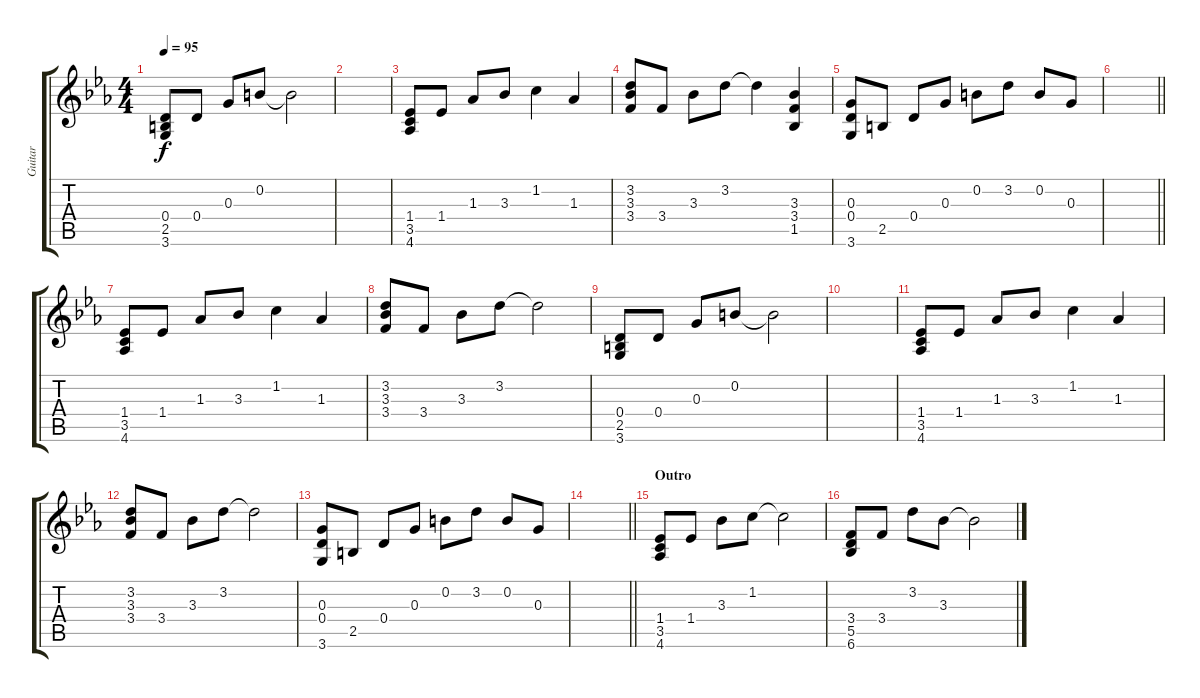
\track ("Guitar" "Guitar") {instrument electricguitarclean}
\staff {score tabs}
\tuning (E4 B3 G3 D3 A2 E2) {hide}
\ts (4 4)
\tempo 95
\clef g2
\ks eb
(0.4 2.5 3.6).8{dy f} 0.4.8 0.3.8 0.2.8 0.2{t}.2 |
|
(1.4 3.5 4.6).8 1.4.8 1.3.8 3.3.8 1.2.4 1.3.4 |
(3.2 3.3 3.4).8 3.4.8 3.3.8 3.2.8 3.2{t}.4 (3.3 3.4 1.5).4 |
(0.3 0.4 3.6).8 2.5.8 0.4.8 0.3.8 0.2.8 3.2.8 0.2.8 0.3.8 |
\barLineRight lightlight
|
\section ("" "")
(1.4 3.5 4.6).8 1.4.8 1.3.8 3.3.8 1.2.4 1.3.4 |
(3.2 3.3 3.4).8 3.4.8 3.3.8 3.2.8 3.2{t}.2 |
(0.4 2.5 3.6).8 0.4.8 0.3.8 0.2.8 0.2{t}.2 |
|
(1.4 3.5 4.6).8 1.4.8 1.3.8 3.3.8 1.2.4 1.3.4 |
(3.2 3.3 3.4).8 3.4.8 3.3.8 3.2.8 3.2{t}.2 |
(0.3 0.4 3.6).8 2.5.8 0.4.8 0.3.8 0.2.8 3.2.8 0.2.8 0.3.8 |
\barLineRight lightlight
|
\section ("" "Outro")
(1.4 3.5 4.6).8 1.4.8 3.3.8 1.2.8 1.2{t}.2 |
(3.4 5.5 6.6).8 3.4.8 3.2.8 3.3.8 3.3{t}.2
